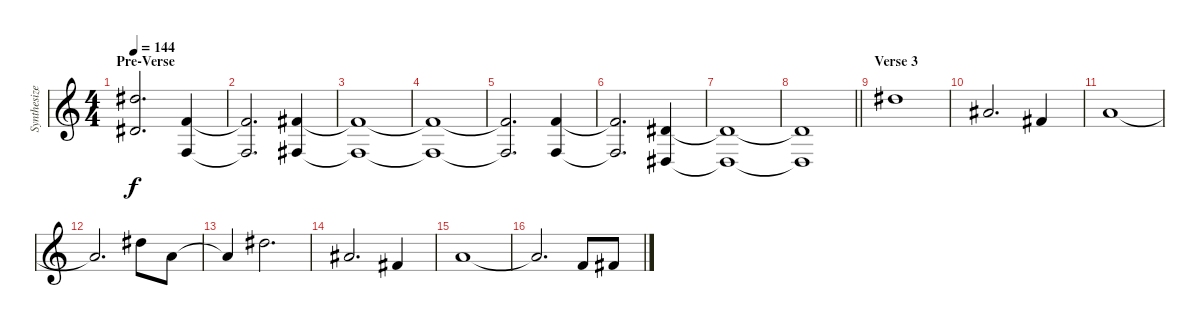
\track ("Synthesizer" "Synthesize") {instrument pad4choir}
\staff {score}
\tuning (E4 B3 G3 D3 A2 E2 B1) {hide}
\ts (4 4)
\section ("" "Pre-Verse")
\tempo 144
\clef g2
\ks c
(11.1 4.2).2{d dy f instrument synthstrings1} (1.1 3.4).4 |
(1.1{t} 3.4{t}).2{d} (2.1 4.4).4 |
(2.1{t} 4.4{t}).1 |
(2.1{t} 4.4{t}).1 |
(2.1{t} 4.4{t}).2{d} (1.1 3.4).4 |
(1.1{t} 3.4{t}).2{d} (4.2 1.4).4 |
(4.2{t} 1.4{t}).1 |
\barLineRight lightlight
(4.2{t} 1.4{t}).1 |
\section ("" "Verse 3")
11.1.1{instrument pad4choir} |
6.1.2{d} 2.1.4 |
5.1.1 |
5.1{t}.2{d} 11.1.8 5.1.8 |
5.1{t}.4 11.1.2{d} |
6.1.2{d} 2.1.4 |
5.1.1 |
5.1{t}.2{d} 1.1.8 2.1.8
